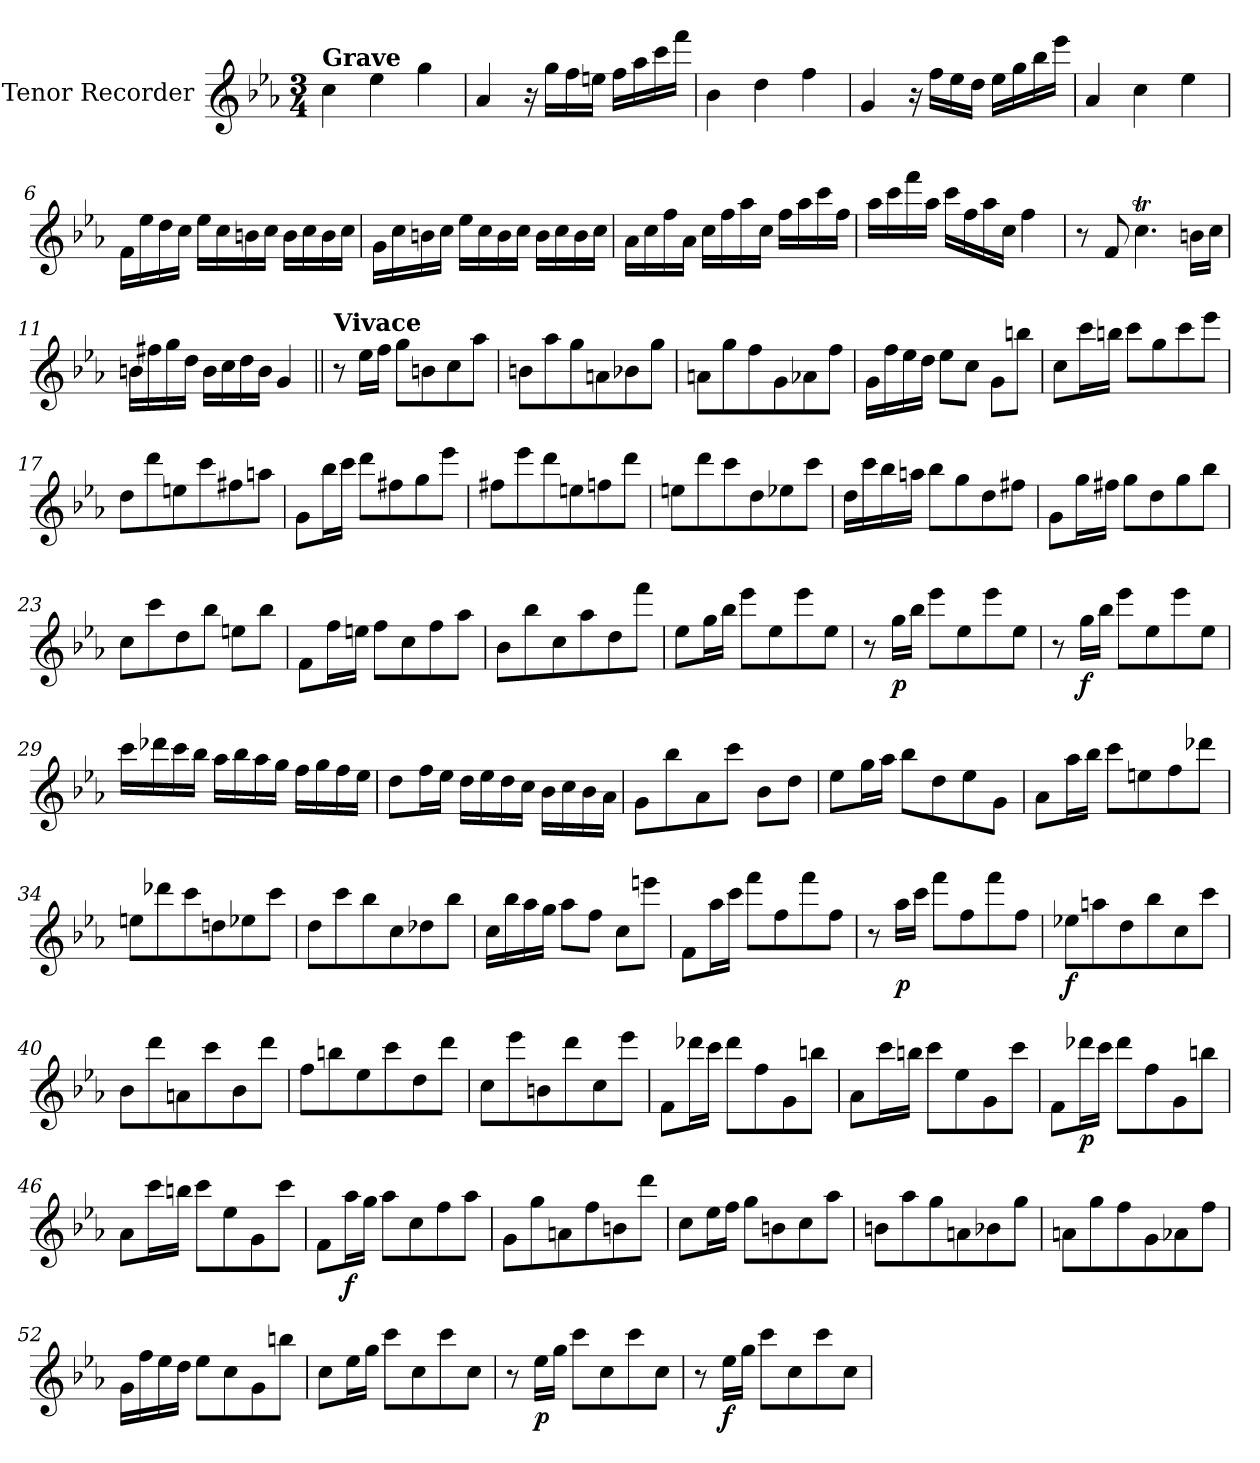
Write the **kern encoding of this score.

**kern	**dynam
*part1	*part1
*staff1	*staff1
*I"Tenor Recorder	*
*I'Rec	*
*clefG2	*
*k[b-e-a-]	*
*M3/4	*
=1	=1
!LO:TX:a:B:t=Grave	!
4cc\	.
4ee-\	.
4gg\	.
=2	=2
4a-/	.
16r	.
16gg\LL	.
16ff\	.
16een\JJ	.
16ff\LL	.
16aa-\	.
16ccc\	.
16fff\JJ	.
=3	=3
4b-\	.
4dd\	.
4ff\	.
=4	=4
4g/	.
16r	.
16ff\LL	.
16ee-\	.
16dd\JJ	.
16ee-\LL	.
16gg\	.
16bb-\	.
16eee-\JJ	.
=5	=5
4a-/	.
4cc\	.
4ee-\	.
=6	=6
16f\LL	.
16ee-\	.
16dd\	.
16cc\JJ	.
16ee-\LL	.
16cc\	.
16bn\	.
16cc\JJ	.
16b\LL	.
16cc\	.
16b\	.
16cc\JJ	.
!!LO:LB:g=z
=7	=7
16g\LL	.
16cc\	.
16bn\	.
16cc\JJ	.
16ee-\LL	.
16cc\	.
16b\	.
16cc\JJ	.
16b\LL	.
16cc\	.
16b\	.
16cc\JJ	.
=8	=8
16a-\LL	.
16cc\	.
16ff\	.
16a-\JJ	.
16cc\LL	.
16ff\	.
16aa-\	.
16cc\JJ	.
16ff\LL	.
16aa-\	.
16ccc\	.
16ff\JJ	.
=9	=9
16aa-\LL	.
16ccc\	.
16fff\	.
16aa-\JJ	.
16ccc\LL	.
16ff\	.
16aa-\	.
16cc\JJ	.
4ff\	.
=10	=10
8r	.
8f/	.
4.ccT\	.
16bn\LL	.
16cc\JJ	.
=11	=11
16bn\LL	.
16ff#X\	.
16gg\	.
16dd\JJ	.
16b\LL	.
16cc\	.
16dd\	.
16b\JJ	.
4g/	.
!!LO:LB:g=z
=12||	=12||
!LO:TX:a:B:t=Vivace	!
8r	.
16ee-\LL	.
16ff\JJ	.
8gg\L	.
8bn\	.
8cc\	.
8aa-\J	.
=13	=13
8bn\L	.
8aa-\	.
8gg\	.
8an\	.
8b-X\	.
8gg\J	.
=14	=14
8an\L	.
8gg\	.
8ff\	.
8g\	.
8a-X\	.
8ff\J	.
=15	=15
16g\LL	.
16ff\	.
16ee-\	.
16dd\JJ	.
8ee-\L	.
8cc\J	.
8g\L	.
8bbn\J	.
=16	=16
8cc\L	.
16ccc\L	.
16bbn\JJ	.
8ccc\L	.
8gg\	.
8ccc\	.
8eee-\J	.
!!LO:LB:g=z
=17	=17
8dd\L	.
8ddd\	.
8een\	.
8ccc\	.
8ff#X\	.
8aan\J	.
=18	=18
8g\L	.
16bb-\L	.
16ccc\JJ	.
8ddd\L	.
8ff#X\	.
8gg\	.
8eee-\J	.
=19	=19
8ff#X\L	.
8eee-\	.
8ddd\	.
8een\	.
8ffn\	.
8ddd\J	.
=20	=20
8een\L	.
8ddd\	.
8ccc\	.
8dd\	.
8ee-X\	.
8ccc\J	.
=21	=21
16dd\LL	.
16ccc\	.
16bb-\	.
16aan\JJ	.
8bb-\L	.
8gg\	.
8dd\	.
8ff#X\J	.
!!LO:LB:g=z
=22	=22
8g\L	.
16gg\L	.
16ff#X\JJ	.
8gg\L	.
8dd\	.
8gg\	.
8bb-\J	.
=23	=23
8cc\L	.
8ccc\	.
8dd\	.
8bb-\J	.
8een\L	.
8bb-\J	.
=24	=24
8f\L	.
16ff\L	.
16een\JJ	.
8ff\L	.
8cc\	.
8ff\	.
8aa-\J	.
=25	=25
8b-\L	.
8bb-\	.
8cc\	.
8aa-\	.
8dd\	.
8fff\J	.
=26	=26
8ee-\L	.
16gg\L	.
16bb-\JJ	.
8eee-\L	.
8ee-\	.
8eee-\	.
8ee-\J	.
!!LO:LB:g=z
=27	=27
8r	.
!	!LO:DY:b
16gg\LL	p
16bb-\JJ	.
8eee-\L	.
8ee-\	.
8eee-\	.
8ee-\J	.
=28	=28
8r	.
!	!LO:DY:b
16gg\LL	f
16bb-\JJ	.
8eee-\L	.
8ee-\	.
8eee-\	.
8ee-\J	.
=29	=29
16ccc\LL	.
16ddd-X\	.
16ccc\	.
16bb-\JJ	.
16aa-\LL	.
16bb-\	.
16aa-\	.
16gg\JJ	.
16ff\LL	.
16gg\	.
16ff\	.
16ee-\JJ	.
=30	=30
8dd\L	.
16ff\L	.
16ee-\JJ	.
16dd\LL	.
16ee-\	.
16dd\	.
16cc\JJ	.
16b-\LL	.
16cc\	.
16b-\	.
16a-\JJ	.
!!LO:LB:g=z
=31	=31
8g\L	.
8bb-\	.
8a-\	.
8ccc\J	.
8b-\L	.
8dd\J	.
=32	=32
8ee-\L	.
16gg\L	.
16aa-\JJ	.
8bb-\L	.
8dd\	.
8ee-\	.
8g\J	.
=33	=33
8a-\L	.
16aa-\L	.
16bb-\JJ	.
8ccc\L	.
8een\	.
8ff\	.
8ddd-X\J	.
=34	=34
8een\L	.
8ddd-X\	.
8ccc\	.
8ddn\	.
8ee-X\	.
8ccc\J	.
=35	=35
8dd\L	.
8ccc\	.
8bb-\	.
8cc\	.
8dd-X\	.
8bb-\J	.
!!LO:LB:g=z
=36	=36
16cc\LL	.
16bb-\	.
16aa-\	.
16gg\JJ	.
8aa-\L	.
8ff\J	.
8cc\L	.
8eeen\J	.
=37	=37
8f\L	.
16aa-\L	.
16ccc\JJ	.
8fff\L	.
8ff\	.
8fff\	.
8ff\J	.
=38	=38
8r	.
!	!LO:DY:b
16aa-\LL	p
16ccc\JJ	.
8fff\L	.
8ff\	.
8fff\	.
8ff\J	.
=39	=39
!	!LO:DY:b
8ee-X\L	f
8aan\	.
8dd\	.
8bb-\	.
8cc\	.
8ccc\J	.
=40	=40
8b-\L	.
8ddd\	.
8an\	.
8ccc\	.
8b-\	.
8ddd\J	.
!!LO:LB:g=z
=41	=41
8ff\L	.
8bbn\	.
8ee-\	.
8ccc\	.
8dd\	.
8ddd\J	.
=42	=42
8cc\L	.
8eee-\	.
8bn\	.
8ddd\	.
8cc\	.
8eee-\J	.
=43	=43
8f\L	.
16ddd-X\L	.
16ccc\JJ	.
8ddd-\L	.
8ff\	.
8g\	.
8bbn\J	.
=44	=44
8a-\L	.
16ccc\L	.
16bbn\JJ	.
8ccc\L	.
8ee-\	.
8g\	.
8ccc\J	.
=45	=45
8f\L	.
!	!LO:DY:b
16ddd-X\L	p
16ccc\JJ	.
8ddd-\L	.
8ff\	.
8g\	.
8bbn\J	.
!!LO:LB:g=z
=46	=46
8a-\L	.
16ccc\L	.
16bbn\JJ	.
8ccc\L	.
8ee-\	.
8g\	.
8ccc\J	.
=47	=47
8f\L	.
!	!LO:DY:b
16aa-\L	f
16gg\JJ	.
8aa-\L	.
8cc\	.
8ff\	.
8aa-\J	.
=48	=48
8g\L	.
8gg\	.
8an\	.
8ff\	.
8bn\	.
8ddd\J	.
=49	=49
8cc\L	.
16ee-\L	.
16ff\JJ	.
8gg\L	.
8bn\	.
8cc\	.
8aa-\J	.
=50	=50
8bn\L	.
8aa-\	.
8gg\	.
8an\	.
8b-X\	.
8gg\J	.
!!LO:PB:g=z
=51	=51
8an\L	.
8gg\	.
8ff\	.
8g\	.
8a-X\	.
8ff\J	.
=52	=52
16g\LL	.
16ff\	.
16ee-\	.
16dd\JJ	.
8ee-\L	.
8cc\	.
8g\	.
8bbn\J	.
=53	=53
8cc\L	.
16ee-\L	.
16gg\JJ	.
8ccc\L	.
8cc\	.
8ccc\	.
8cc\J	.
=54	=54
8r	.
!	!LO:DY:b
16ee-\LL	p
16gg\JJ	.
8ccc\L	.
8cc\	.
8ccc\	.
8cc\J	.
=55	=55
8r	.
!	!LO:DY:b
16ee-\LL	f
16gg\JJ	.
8ccc\L	.
8cc\	.
8ccc\	.
8cc\J	.
=	=
*-	*-
